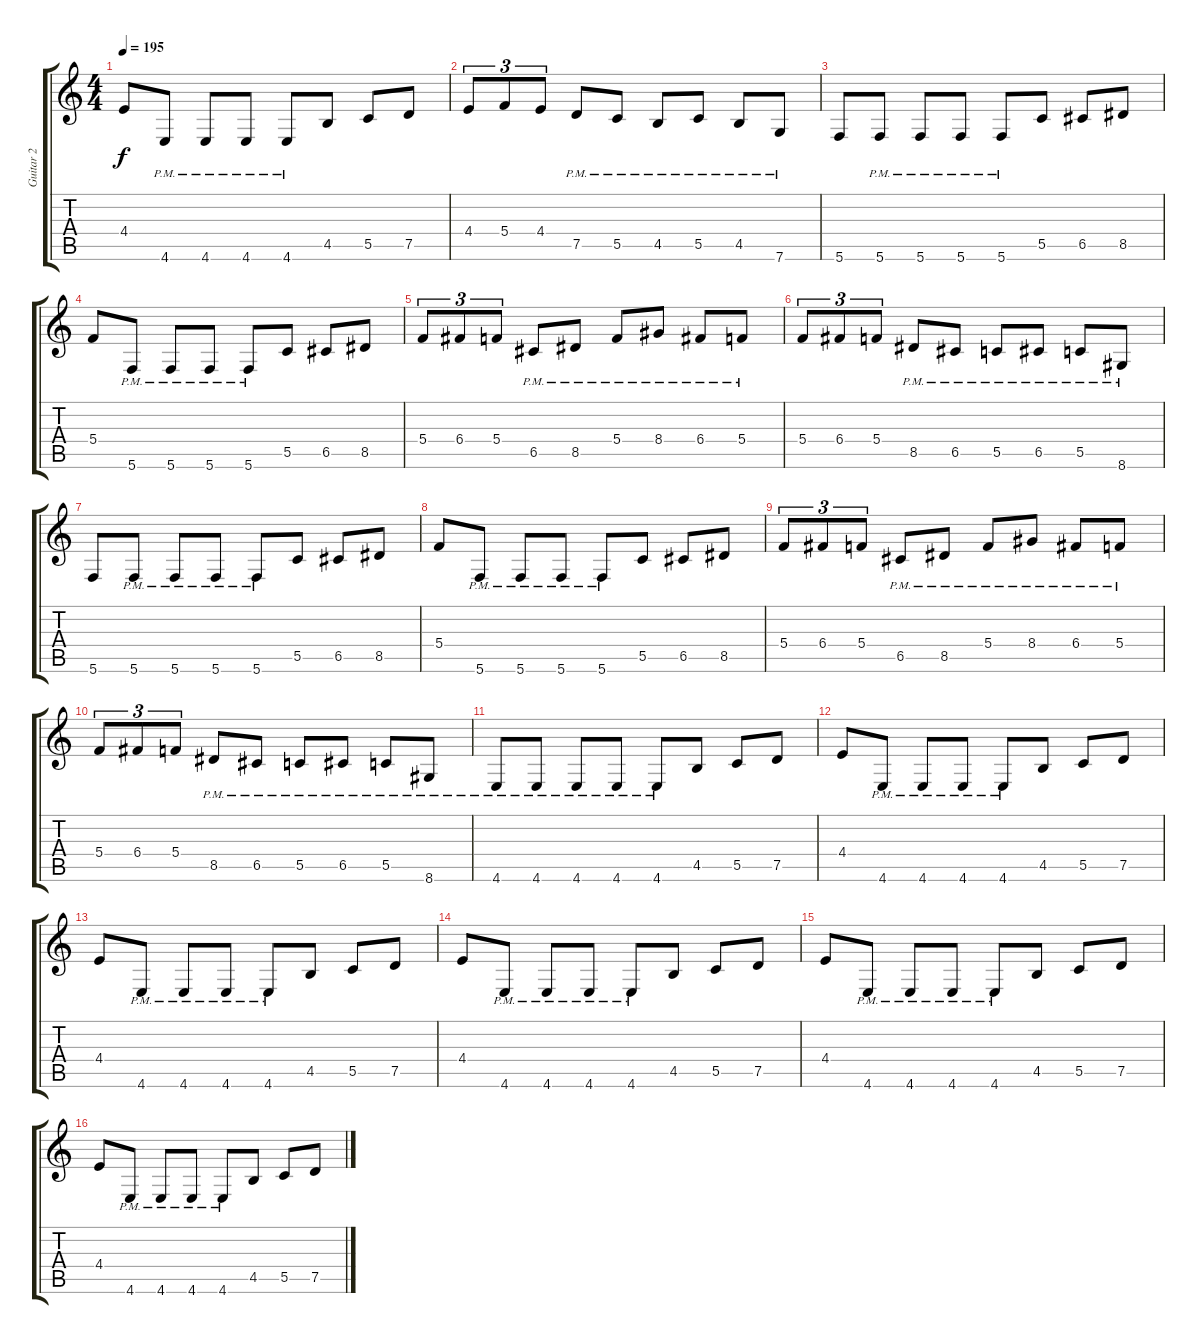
\track ("Guitar 2" "Guitar 2") {instrument distortionguitar}
\staff {score tabs}
\tuning (D4 A3 F3 C3 G2 C2) {hide}
\ts (4 4)
\tempo 195
\clef g2
\ks c
4.4.8{dy f} 4.6{pm}.8 4.6{pm}.8 4.6{pm}.8 4.6{pm}.8 4.5.8 5.5.8 7.5.8 |
4.4.8{tu (3 2)} 5.4.8{tu (3 2)} 4.4.8{tu (3 2)} 7.5{pm}.8 5.5{pm}.8 4.5{pm}.8 5.5{pm}.8 4.5{pm}.8 7.6{pm}.8 |
5.6.8 5.6{pm}.8 5.6{pm}.8 5.6{pm}.8 5.6{pm}.8 5.5.8 6.5.8 8.5.8 |
5.4.8 5.6{pm}.8 5.6{pm}.8 5.6{pm}.8 5.6{pm}.8 5.5.8 6.5.8 8.5.8 |
5.4.8{tu (3 2)} 6.4.8{tu (3 2)} 5.4.8{tu (3 2)} 6.5{pm}.8 8.5{pm}.8 5.4{pm}.8 8.4{pm}.8 6.4{pm}.8 5.4{pm}.8 |
5.4.8{tu (3 2)} 6.4.8{tu (3 2)} 5.4.8{tu (3 2)} 8.5{pm}.8 6.5{pm}.8 5.5{pm}.8 6.5{pm}.8 5.5{pm}.8 8.6{pm}.8 |
5.6.8 5.6{pm}.8 5.6{pm}.8 5.6{pm}.8 5.6{pm}.8 5.5.8 6.5.8 8.5.8 |
5.4.8 5.6{pm}.8 5.6{pm}.8 5.6{pm}.8 5.6{pm}.8 5.5.8 6.5.8 8.5.8 |
5.4.8{tu (3 2)} 6.4.8{tu (3 2)} 5.4.8{tu (3 2)} 6.5{pm}.8 8.5{pm}.8 5.4{pm}.8 8.4{pm}.8 6.4{pm}.8 5.4{pm}.8 |
5.4.8{tu (3 2)} 6.4.8{tu (3 2)} 5.4.8{tu (3 2)} 8.5{pm}.8 6.5{pm}.8 5.5{pm}.8 6.5{pm}.8 5.5{pm}.8 8.6{pm}.8 |
4.6{pm}.8 4.6{pm}.8 4.6{pm}.8 4.6{pm}.8 4.6{pm}.8 4.5.8 5.5.8 7.5.8 |
4.4.8 4.6{pm}.8 4.6{pm}.8 4.6{pm}.8 4.6{pm}.8 4.5.8 5.5.8 7.5.8 |
4.4.8 4.6{pm}.8 4.6{pm}.8 4.6{pm}.8 4.6{pm}.8 4.5.8 5.5.8 7.5.8 |
4.4.8 4.6{pm}.8 4.6{pm}.8 4.6{pm}.8 4.6{pm}.8 4.5.8 5.5.8 7.5.8 |
4.4.8 4.6{pm}.8 4.6{pm}.8 4.6{pm}.8 4.6{pm}.8 4.5.8 5.5.8 7.5.8 |
4.4.8 4.6{pm}.8 4.6{pm}.8 4.6{pm}.8 4.6{pm}.8 4.5.8 5.5.8 7.5.8
